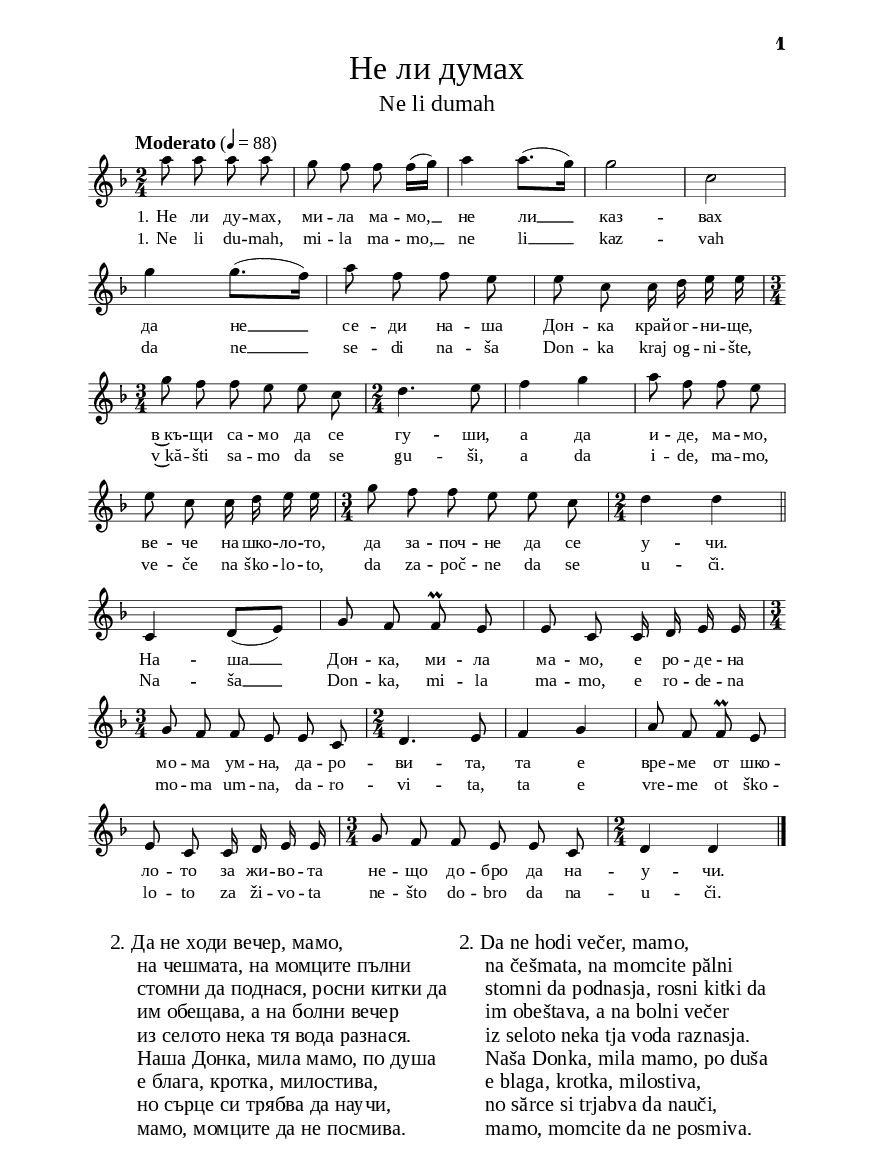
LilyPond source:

\version "2.24.4"

% include paper part and global functions
\include "include/globals.ily"

\bookpart {
  \label #'ref154
  \tocItem \markup "Не ли думах – Ne li dumah"
  \include "include/bookpart-paper.ily"
  \score {
    \include "include/score-layout.ily"

    \new Voice \absolute {
      \clef treble
      \key d \minor
      \time 2/4
      \tempoFunc "Moderato" 4 "88"
      \autoBeamOff

      a''8 a''8 a''8 a''8 | % 2
      g''8 f''8 f''8 f''16 [ ( g''16 ) ] | % 3
      a''4 a''8. [( g''16 )] | % 4
      g''2 | % 5
      c''2 \break | % 6
      g''4 g''8. [( f''16 )] | % 7
      a''8 f''8 f''8 e''8 | % 8
      e''8 c''8 c''16 d''16 e''16 e''16 \break | % 9
      \time 3/4  g''8 f''8 f''8 e''8 e''8 c''8 |
      \time 2/4  d''4. e''8 | % 11
      f''4 g''4 | % 12
      a''8 f''8 f''8 e''8 \break | % 13
      e''8 c''8 c''16 d''16 e''16 e''16 | % 14
      \time 3/4  g''8 f''8 f''8 e''8 e''8 c''8 | % 15
      \time 2/4  d''4 d''4 \bar "||"
      \break | % 16
      c'4 d'8 [( e'8 )] | % 17
      g'8 f'8 f'8\prall e'8 | % 18
      e'8 c'8 c'16 d'16 e'16 e'16 \break | % 19
      \time 3/4  g'8 f'8 f'8 e'8 e'8 c'8 |
      \time 2/4  d'4. e'8 | % 21
      f'4 g'4 | % 22
      a'8 f'8 f'8\prall e'8 \break | % 23
      e'8 c'8 c'16 d'16 e'16 e'16 | % 24
      \time 3/4  g'8 f'8 f'8 e'8 e'8 c'8 | % 25
      \time 2/4  d'4 d'4 \bar "|."
    }

    \addlyrics {
      \set stanza = "1." Не ли ду
      -- мах, ми -- ла ма -- мо, __ не ли __ каз -- вах да
      не __ се -- ди на -- ша Дон -- ка край ог -- ни --
      ще, в~къ -- щи са -- мо да се гу -- ши, а да
      и -- де, ма -- мо, ве -- че на шко -- ло -- то,
      да за -- поч -- не да се у -- чи. На -- ша __ Дон
      -- ка, ми -- ла ма -- мо, е ро -- де -- на мо --
      ма ум -- на, да -- ро -- ви -- та, та е вре --
      ме от шко -- ло -- то за жи -- во -- та не --
      що до -- бро да на -- у -- чи.
    }

    \addlyrics {
      \set stanza = "1." Ne li du
      -- mah, mi -- la ma -- mo, __ ne li __ kaz -- vah da
      ne __ se -- di na -- ša Don -- ka kraj og -- ni --
      šte, v~kă -- šti sa -- mo da se gu -- ši, a da
      i -- de, ma -- mo, ve -- če na ško -- lo -- to,
      da za -- poč -- ne da se u -- či. Na -- ša __ Don
      -- ka, mi -- la ma -- mo, e ro -- de -- na mo --
      ma um -- na, da -- ro -- vi -- ta, ta e vre --
      me ot ško -- lo -- to za ži -- vo -- ta ne --
      što do -- bro da na -- u -- či.
    }

    \header {
      title = \titleFunc "Не ли думах" "Ne li dumah"
    }

    \midi{}

  } % score

  \markup \empty-two


  \markup \abs-fontsize #10 {

    \override #`(baseline-skip . ,bgCoupletBaselineSkip) % affects space between column lines
    \column {


      \line {   "   " 2. Да не ходи вечер, мамо, }

      \line {   "        " на чешмата, на момците пълни }

      \line {   "        " стомни да поднася, росни китки да }

      \line {   "        "  им обещава, а на болни вечер }

      \line {   "        " из селото нека тя вода разнася.}

      \line {   "        " Наша Донка, мила мамо, по душа }

      \line {   "        " е блага, кротка, милостива,}

      \line {   "        " но сърце си трябва да научи, }

      \line {   "        " мамо, момците да не посмива.}
    }

    \hspace #-2
    \override #`(baseline-skip . ,bgCoupletBaselineSkip) % affects space between column lines

    \column {

      \line {   "   " 2. Da ne hodi večer, mamo,}

      \line {   "        "  na češmata, na momcite pălni  }

      \line {   "        "stomni da podnasja, rosni kitki da }

      \line {   "        " im obeštava, a na bolni večer }

      \line {   "        " iz seloto neka tja voda raznasja.}

      \line {   "        " Naša Donka, mila mamo, po duša }

      \line {   "        " e blaga, krotka, milostiva,}

      \line {   "        " no sărce si trjabva da nauči,}

      \line {   "        "  mamo, momcite da ne posmiva.}

    } %column
  } % markup



  \markup \abs-fontsize #10 {

    \override #`(baseline-skip . ,bgCoupletBaselineSkip) % affects space between column lines
    \column {


      \line {   "   " 3. Сутрин рано на чешмата да отива,}

      \line {   "        " в бели менци, мамо, вода да налива}

      \line {   "        " бодра, весела, засмяна,}

      \line {   "        " с чиста, бяла риза, с хубава }

      \line {   "        " премяна. Та за пример тя да стане.}

      \line {   "        " Кой я види как работи из селото,}

      \line {   "        " как на всекиму помага,}

      \line {   "        " да обикне и да прояви доброто}

      \line {   "        " като тая душа блага.}
    }

    \hspace #-4
    \override #`(baseline-skip . ,bgCoupletBaselineSkip) % affects space between column lines

    \column {

      \line {   "   " 3. Sutrin rano na češmata da otiva,}

      \line {   "        " v beli menci, mamo, voda da naliva}

      \line {   "        " bodra, vesela, zasmjana,}

      \line {   "        " s čista, bjala riza, s hubava }

      \line {   "        " premjana. Ta za primer tja da stane.}

      \line {   "        " Koj ja vidi kak raboti iz seloto,}

      \line {   "        " kak na vsekimu pomaga,}

      \line {   "        " da obikne i da projavi dobroto}

      \line {   "        " kato taja duša blaga.}
    } %column
  } % markup

  \markup \empty-two




  % include foreign translation(s) of the song
  \version "2.24.4"

\markup \fill-line { \fontsize #deTitleFontSize "Habe ich es nicht gesagt" }
\markup \null
\markup \null
\markup \abs-fontsize #10 {
       \fill-line {
  \override #`(baseline-skip . ,deCoupletBaselineSkip)

  \column {

    \line {  1. Habe ich es nicht gesagt, liebe Mutter, habe ich nicht gesprochen,}


    \line  {   "   " dass unsere Donka nicht neben der Feuerstelle stehen}

    \line  {   "   " und nur zuhause herumsitzen soll,}

    \line  {   "   " sondern sie soll in die Schule gehen und beginnen zu lernen. }

    \line  {   "   " Unsere Donka, liebe Mutter, wurde klug und begabt geboren,}

    \line  {   "   " so dass es an der Zeit ist, }

    \line  {   "   "    in der Schule über das Leben etwas Gutes zu lernen.}

   \vspace #0.5
    \line { 2. Sie soll abends, liebe Mutter, nicht zum Brunnen gehen,}

    \line  {   "   " um den Jungen volle Krüge zu reichen,}

    \line  {   "   " ihnen taufrische Blumen zu versprechen,}

    \line  {   "   " sondern sie soll abends den Kranken Wasser hintragen.}

    \line  {   "   " Unsere Donka, liebe Mutter,}

    \line  {   "   " hat eine gute, sanftmütige und barmherzige Seele,}

    \line  {   "   " aber sie soll ihr Herz, Mutter, lehren,}

    \line  {   "   " die Jungen nicht zum Lächeln zu bringen.}
     \vspace #0.5

    \line { 3. Morgens in der Früh soll sie zum Brunnen gehen,}

    \line  {   "   " in weiße Kupferkrüge Wasser füllen,}

    \line  {   "   " in einer sauberen, weißen Bluse, mit einem schönen Gewand,}

    \line  {   "   " soll sie zum Vorbild werden.}

    \line  {   "   " Wer sie sieht, wie sie im Dorf arbeitet und wie sie jedem hilft,}

    \line  {   "   " beginne das Gute zu lieben und es kundzutun, }
    \line  {   "   " so wie diese gute Seele.}




  }

  }
}


} % bookpart
